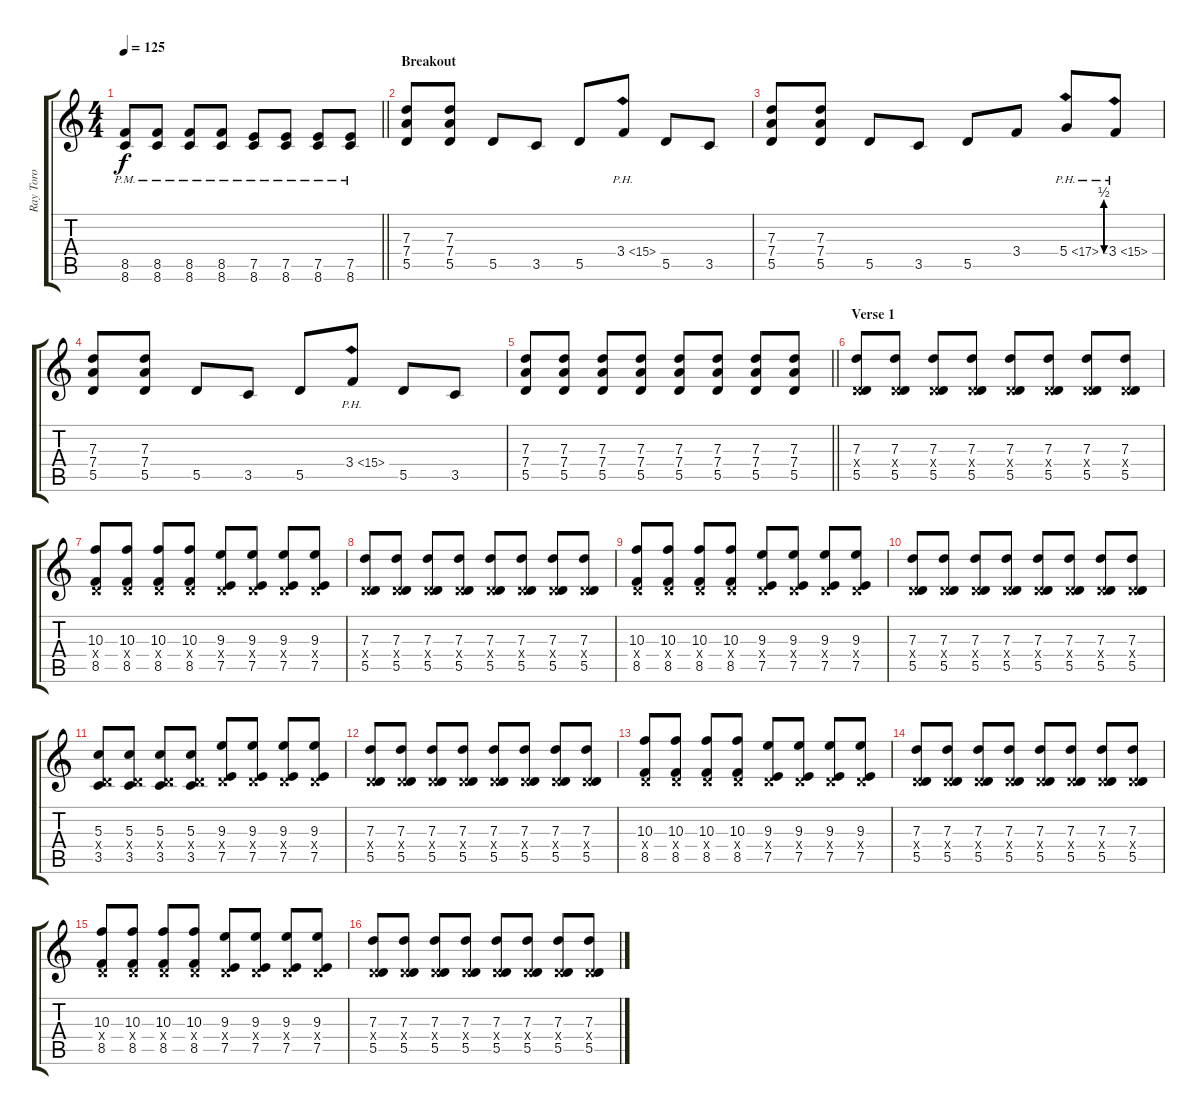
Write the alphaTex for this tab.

\track ("Ray Toro" "Ray Toro") {instrument overdrivenguitar}
\staff {score tabs}
\tuning (E4 B3 G3 D3 A2 E2) {hide}
\ts (4 4)
\tempo 125
\clef g2
\barLineRight lightlight
\ks c
(8.5{pm} 8.6{pm}).8{dy f} (8.5{pm} 8.6{pm}).8 (8.5{pm} 8.6{pm}).8 (8.5{pm} 8.6{pm}).8 (7.5{pm} 8.6{pm}).8 (7.5{pm} 8.6{pm}).8 (7.5{pm} 8.6{pm}).8 (7.5{pm} 8.6{pm}).8 |
\section ("" "Breakout")
(7.3 7.4 5.5).8 (7.3 7.4 5.5).8 5.5.8 3.5.8 5.5.8 3.4{ph 12}.8 5.5.8 3.5.8 |
(7.3 7.4 5.5).8 (7.3 7.4 5.5).8 5.5.8 3.5.8 5.5.8 3.4.8 5.4{be (custom 0 0 10 2 20 2 30 0 60 0) ph 12}.8 3.4{ph 12}.8 |
(7.3 7.4 5.5).8 (7.3 7.4 5.5).8 5.5.8 3.5.8 5.5.8 3.4{ph 12}.8 5.5.8 3.5.8 |
\barLineRight lightlight
(7.3 7.4 5.5).8 (7.3 7.4 5.5).8 (7.3 7.4 5.5).8 (7.3 7.4 5.5).8 (7.3 7.4 5.5).8 (7.3 7.4 5.5).8 (7.3 7.4 5.5).8 (7.3 7.4 5.5).8 |
\section ("" "Verse 1")
(7.3 0.4{x} 5.5).8 (7.3 0.4{x} 5.5).8 (7.3 0.4{x} 5.5).8 (7.3 0.4{x} 5.5).8 (7.3 0.4{x} 5.5).8 (7.3 0.4{x} 5.5).8 (7.3 0.4{x} 5.5).8 (7.3 0.4{x} 5.5).8 |
(10.3 0.4{x} 8.5).8 (10.3 0.4{x} 8.5).8 (10.3 0.4{x} 8.5).8 (10.3 0.4{x} 8.5).8 (9.3 0.4{x} 7.5).8 (9.3 0.4{x} 7.5).8 (9.3 0.4{x} 7.5).8 (9.3 0.4{x} 7.5).8 |
(7.3 0.4{x} 5.5).8 (7.3 0.4{x} 5.5).8 (7.3 0.4{x} 5.5).8 (7.3 0.4{x} 5.5).8 (7.3 0.4{x} 5.5).8 (7.3 0.4{x} 5.5).8 (7.3 0.4{x} 5.5).8 (7.3 0.4{x} 5.5).8 |
(10.3 0.4{x} 8.5).8 (10.3 0.4{x} 8.5).8 (10.3 0.4{x} 8.5).8 (10.3 0.4{x} 8.5).8 (9.3 0.4{x} 7.5).8 (9.3 0.4{x} 7.5).8 (9.3 0.4{x} 7.5).8 (9.3 0.4{x} 7.5).8 |
(7.3 0.4{x} 5.5).8 (7.3 0.4{x} 5.5).8 (7.3 0.4{x} 5.5).8 (7.3 0.4{x} 5.5).8 (7.3 0.4{x} 5.5).8 (7.3 0.4{x} 5.5).8 (7.3 0.4{x} 5.5).8 (7.3 0.4{x} 5.5).8 |
(5.3 0.4{x} 3.5).8 (5.3 0.4{x} 3.5).8 (5.3 0.4{x} 3.5).8 (5.3 0.4{x} 3.5).8 (9.3 0.4{x} 7.5).8 (9.3 0.4{x} 7.5).8 (9.3 0.4{x} 7.5).8 (9.3 0.4{x} 7.5).8 |
(7.3 0.4{x} 5.5).8 (7.3 0.4{x} 5.5).8 (7.3 0.4{x} 5.5).8 (7.3 0.4{x} 5.5).8 (7.3 0.4{x} 5.5).8 (7.3 0.4{x} 5.5).8 (7.3 0.4{x} 5.5).8 (7.3 0.4{x} 5.5).8 |
(10.3 0.4{x} 8.5).8 (10.3 0.4{x} 8.5).8 (10.3 0.4{x} 8.5).8 (10.3 0.4{x} 8.5).8 (9.3 0.4{x} 7.5).8 (9.3 0.4{x} 7.5).8 (9.3 0.4{x} 7.5).8 (9.3 0.4{x} 7.5).8 |
(7.3 0.4{x} 5.5).8 (7.3 0.4{x} 5.5).8 (7.3 0.4{x} 5.5).8 (7.3 0.4{x} 5.5).8 (7.3 0.4{x} 5.5).8 (7.3 0.4{x} 5.5).8 (7.3 0.4{x} 5.5).8 (7.3 0.4{x} 5.5).8 |
(10.3 0.4{x} 8.5).8 (10.3 0.4{x} 8.5).8 (10.3 0.4{x} 8.5).8 (10.3 0.4{x} 8.5).8 (9.3 0.4{x} 7.5).8 (9.3 0.4{x} 7.5).8 (9.3 0.4{x} 7.5).8 (9.3 0.4{x} 7.5).8 |
(7.3 0.4{x} 5.5).8 (7.3 0.4{x} 5.5).8 (7.3 0.4{x} 5.5).8 (7.3 0.4{x} 5.5).8 (7.3 0.4{x} 5.5).8 (7.3 0.4{x} 5.5).8 (7.3 0.4{x} 5.5).8 (7.3 0.4{x} 5.5).8
